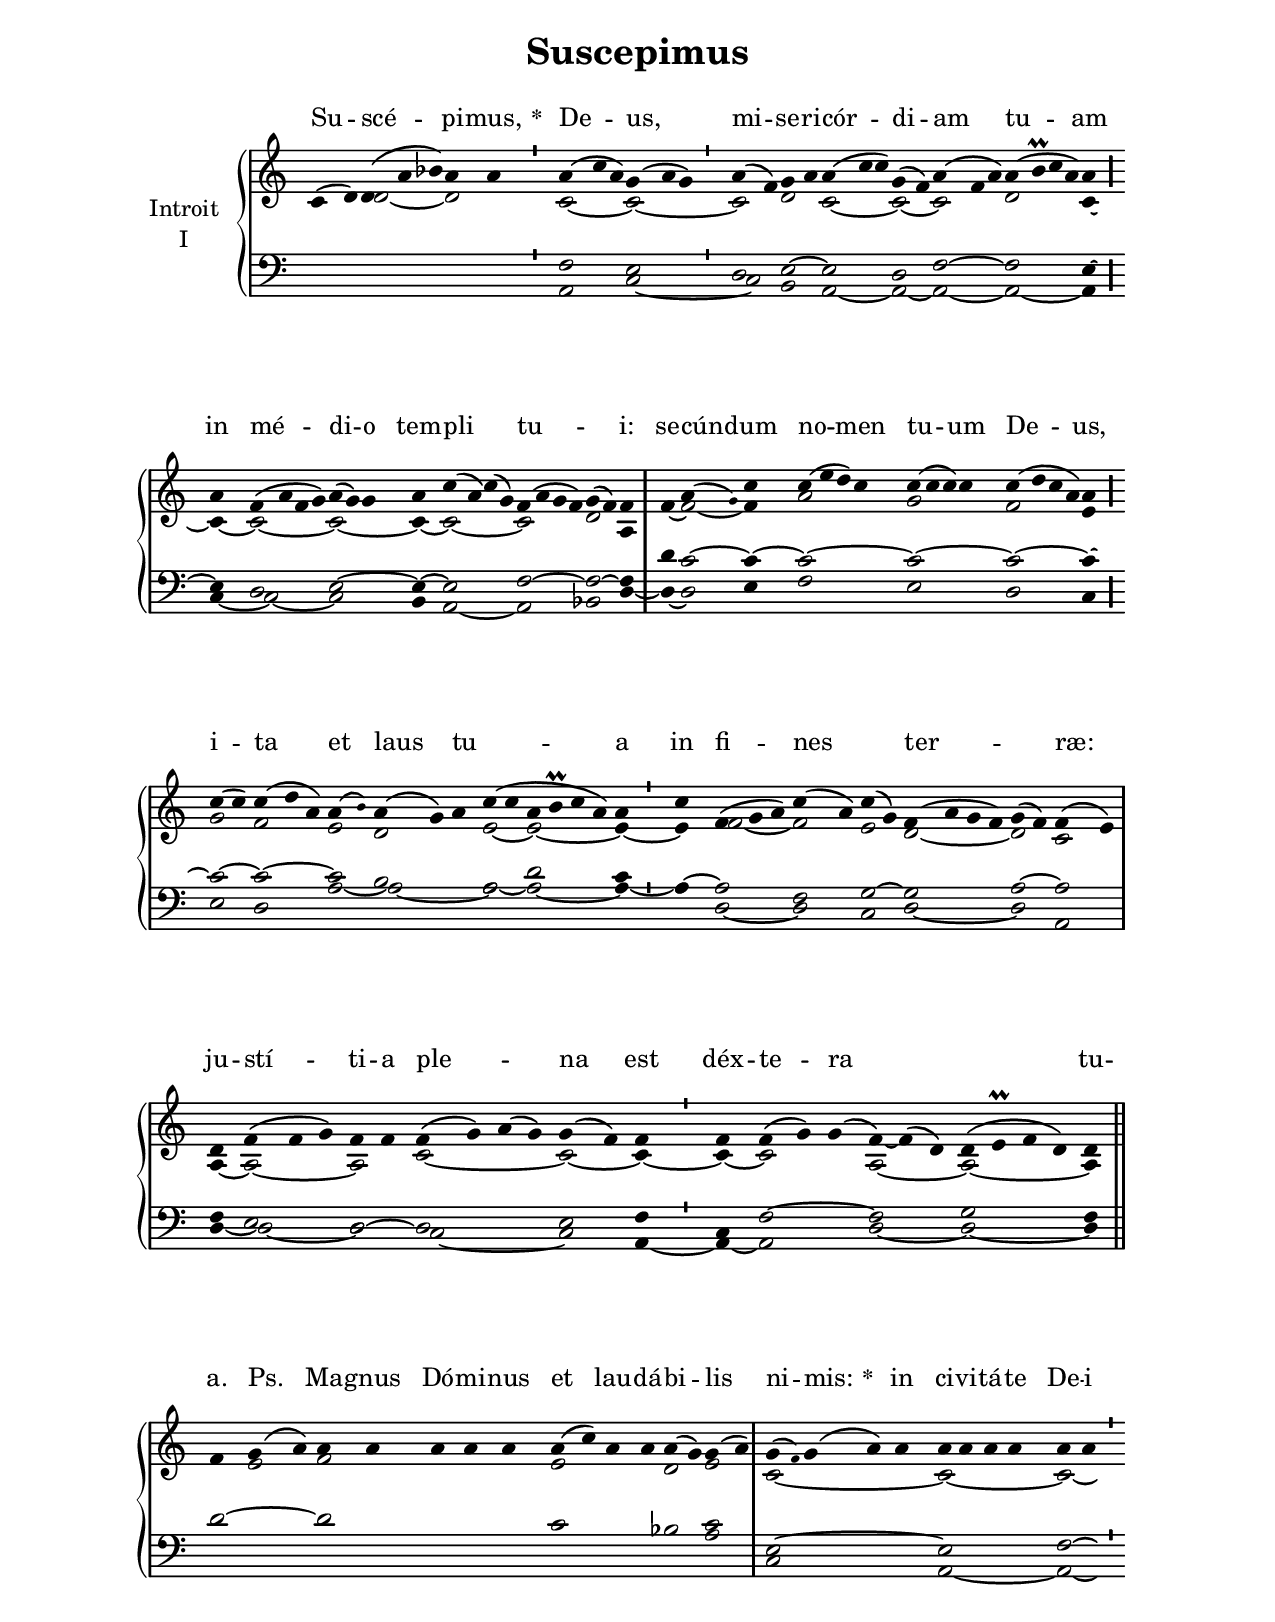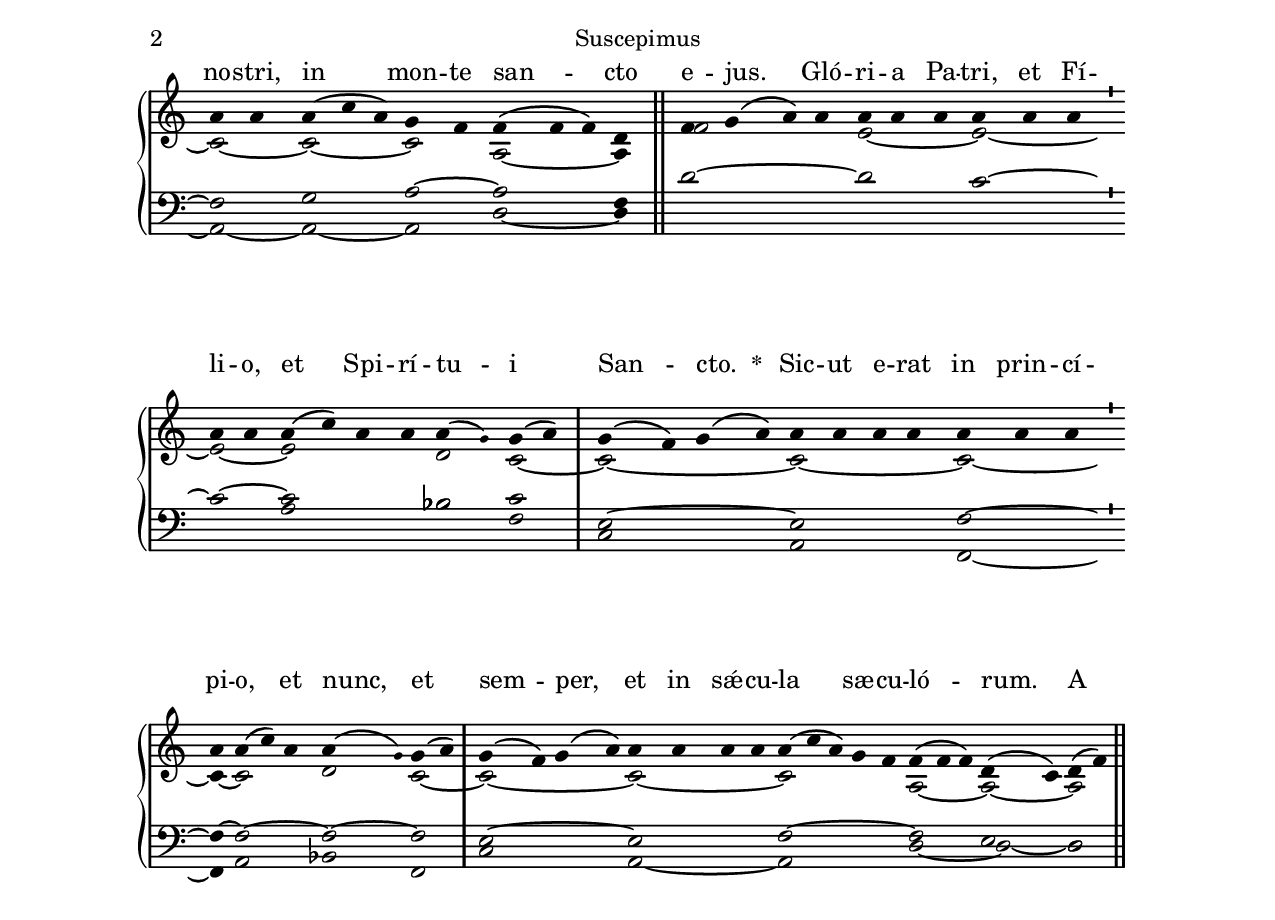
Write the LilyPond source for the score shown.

\version "2.18"
\include "gregorian.ly"
\include "noh2.ily"


%Page reference: page iii.68
%(volume.page)

global = {
 \key f \lydian
 \cadenzaOn 
}

\header {
  title = \markup \center-column {"Suscepimus" \vspace #1 }
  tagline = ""
  composer = ""
}

\paper {
 #(include-special-characters)
  oddHeaderMarkup = \markup \fill-line {
    \line {}
    \center-column {
      \on-the-fly #first-page     " "
      \on-the-fly #not-first-page "Suscepimus"
    }
    \line { \on-the-fly #print-page-number-check-first \fromproperty #'page:page-number-string }
  }
  evenHeaderMarkup = \markup \fill-line {
    \line { \on-the-fly #print-page-number-check-first \fromproperty #'page:page-number-string }
    \center-column { "Suscepimus" }
    \line {}
  }
}

chantText = \lyricmode {
Su -- scé -- pi -- mus, 
\set stanza = " * " De -- us, mi -- se -- ri -- cór -- di -- am tu -- am 
in mé -- di -- o tem -- pli _ tu -- _ i: 
se -- cún -- dum no -- men tu -- um De -- us, 
i -- ta et laus tu -- _ a in fi -- nes _ ter -- _ ræ: 
ju -- stí -- ti -- a ple -- _ na est déx -- te -- ra _ tu -- a. Ps. 
Ma -- gnus Dó -- mi -- nus et lau -- dá -- bi -- lis ni -- mis: 
\set stanza = " * " 
in ci -- vi -- tá -- te De -- i no -- stri, in mon -- te san -- cto e -- jus. 
Gló -- ri -- a Pa -- tri, et Fí -- li -- o, et Spi -- rí -- tu -- i San -- cto. 
\set stanza = " * " 
Sic -- ut e -- rat in prin -- cí -- pi -- o, et nunc, et sem -- per, 
et in sǽ -- cu -- la sæ -- cu -- ló -- rum. A -- men. _ }

chantMusic = {
\tieDown   c'4 ( d'4)  d'4 ( a'4 bes'4) a'4 a'4 \divisioMinima
 a'4 ( c''4 a'4) g'4 ( a'4 g'4) \divisioMinima
 a'4 ( f'4) g'4 a'4 a'4 ( c''4 c''4) g'4 ( f'4) a'4 ( f'4 a'4) a'4 ( b'\prall c''4 a'4) a'4 \divisioMaior
 a'4 f'4 ( a'4 f'4 g'4) a'4 ( g'4) g'4 a'4 c''4 ( a'4) c''4 ( g'4) f'4 ( a'4 g'4 f'4) g'4 ( f'4) f'4 \divisioMaxima
 f'4 a'4 ( \once \tweak #'font-size #-4 g' ) c''4 c''4 ( e''4 d''4) c''4 c''4 ( c''4 c''4) c''4 c''4 ( d''4 c''4 a'4) a'4 \divisioMaior
 c''4 ( c''4) c''4 ( d''4 a'4) a'4 ( \once \tweak #'font-size #-4 b' ) a'4 ( g'4) a'4 c''4 ( c''4 a'4 b'\prall c''4 a'4) a'4 \divisioMinima
 c''4 f'4 ( g'4 a'4) c''4 ( a'4) c''4 ( g'4) f'4 ( a'4 g'4 f'4) g'4 ( f'4) f'4 ( e'4) \divisioMaxima
 d'4 f'4 ( f'4 g'4) f'4 f'4 f'4 ( g'4) a'4 ( g'4) g'4 ( f'4) f'4 \divisioMinima
 f'4 f'4 ( g'4) g'4 ( f'4) ~ f'4 ( d'4) d'4 ( e'\prall f'4 d'4) d'4 \finalis
 f'4 g'4 ( a'4) a'4 a'4 a'4 a'4 a'4 a'4 ( c''4) a'4 a'4 a'4 ( g'4) g'4 ( a'4) \divisioMaxima
 g'4 ( \once \tweak #'font-size #-4 f' ) g'4 ( a'4) a'4 a'4 a'4 a'4 a'4 a'4 a'4 \divisioMinima
 a'4 a'4 a'4 ( c''4 a'4) g'4 f'4 f'4 ( f'4 f'4) d'4 \finalis
  f'4 g'4 ( a'4) a'4 a'4 a'4 a'4 a'4 a'4 a'4 \divisioMinima
 a'4 a'4 a'4 ( c''4) a'4 a'4 a'4 ( \once \tweak #'font-size #-4 g' ) g'4 ( a'4) \divisioMaxima
 g'4 ( f'4) g'4 ( a'4) a'4 a'4 a'4 a'4 a'4 a'4 a'4 \divisioMinima
 a'4 a'4 ( c''4) a'4 a'4 ( \once \tweak #'font-size #-4 g' ) g'4 ( a'4) \divisioMaxima
 g'4 ( f'4) g'4 ( a'4) a'4 a'4 a'4 a'4 a'4 ( c''4 a'4) g'4 f'4 f'4 ( f'4 f'4) d'4 ( c'4) d'4 ( f'4) \finalis

}

altoMusic = {
r2 d'2*3/2 ~ d'2 \divisioMinima
c'2*3/2 ~ c'2*3/2 ~ \divisioMinima
c'2 d'2 c'2*3/2 ~ c'2 ~ c'2*3/2 d'2*4/2 c'4 ~ \divisioMaior
c'4 ~ c'2*4/2 ~ c'2*3/2 ~ c'4 ~ c'2*4/2 ~ c'2*4/2 d'2 a4 \divisioMaxima
f'4 ~ f'2 ~ f'4 a'2*4/2 g'2*4/2 f'2*4/2 e'4 \divisioMaior
g'2 f'2*3/2 e'2 d'2*3/2 e'2 ~ e'2*4/2 ~ e'4 ~ \divisioMinima
e'4 f'2*3/2 ~ f'2 e'2 d'2*4/2 ~ d'2 c'2 \divisioMaxima
a4 ~ a2*3/2 ~ a2 c'2*4/2 ~ c'2 ~ c'4 ~ \divisioMinima
c'4 ~ c'2*3/2 a2*3/2 ~ a2*4/2 ~ a4 \finalis
r4 e'2 f'2*5/2 e'2*4/2 d'2 e'2 \divisioMaxima
c'2*5/2 ~ c'2*4/2 ~ c'2 ~ \divisioMinima
c'2 ~ c'2*3/2 ~ c'2 a2*3/2 ~ a4 f'2*4/2 e'2*3/2 ~ e'2*3/2 ~ \divisioMinima
e'2 ~ e'2*4/2 d'2 c'2 ~ \divisioMaxima
c'2*4/2 ~ c'2*4/2 ~ c'2*3/2 ~ \divisioMinima
c'4 ~ c'2*3/2 d'2 c'2 ~ \divisioMaxima
c'2*4/2 ~ c'2*4/2 ~ c'2*5/2 a2*3/2 ~ a2 ~ a2 \finalis
}

tenorMusic = {
r2*7/2 \divisioMinima
f2*3/2 e2*3/2 \divisioMinima
d2 e2 ~ e2*3/2 d2 f2*3/2 ~ f2*4/2 e4 ~ \divisioMaior
e4 d2*4/2 e2*3/2 ~ e4 ~ e2*4/2 f2*4/2 ~ f2 ~ f4 \divisioMaxima
d'4 c'2 ~ c'4 ~ c'2*4/2 ~ c'2*4/2 ~ c'2*4/2 ~ c'4 ~ \divisioMaior
c'2 ~ c'2*3/2 ~ c'2 b2*3/2 a2 d'2*4/2 c'4 \divisioMinima
a4 ~ a2*3/2 f2 g2 ~ g2*4/2 a2 ~ a2 \divisioMaxima
f4 e2*3/2 d2 ~ d2*4/2 e2 f4 \divisioMinima
c4 f2*3/2 ~ f2*3/2 g2*4/2 f4 \finalis
d'2*3/2 ~ d'2*5/2 c'2*4/2 bes2 c'2 \divisioMaxima
e2*5/2 ~ e2*4/2 f2 ~ \divisioMinima
f2 g2*3/2 a2 ~ a2*3/2 f4 d'2*4/2 ~ d'2*3/2 c'2*3/2 ~ \divisioMinima
c'2 ~ c'2*4/2 bes2 c'2 \divisioMaxima
e2*4/2 ~ e2*4/2 f2*3/2 ~ \divisioMinima
f4 ~ f2*3/2 ~ f2 ~ f2 \divisioMaxima
e2*4/2 ~ e2*4/2 f2*5/2 ~ f2*3/2 e2 d2 \finalis
}

bassMusic = {
r2*7/2 \divisioMinima
a,2*3/2 c2*3/2 ~ \divisioMinima
c2 b,2 a,2*3/2 ~ a,2 ~ a,2*3/2 ~ a,2*4/2 ~ a,4 \divisioMaior
c4 ~ c2*4/2 ~ c2*3/2 b,4 a,2*4/2 ~ a,2*4/2 bes,2 d4 ~ \divisioMaxima
d4 ~ d2 e4 f2*4/2 e2*4/2 d2*4/2 c4 \divisioMaior
e2 d2*3/2 a2 ~ a2*3/2 ~ a2 ~ a2*4/2 ~ a4 ~ \divisioMinima
a4 d2*3/2 ~ d2 c2 d2*4/2 ~ d2 a,2 \divisioMaxima
d4 ~ d2*3/2 ~ d2 c2*4/2 ~ c2 a,4 ~ \divisioMinima
a,4 ~ a,2*3/2 d2*3/2 ~ d2*4/2 ~ d4 \finalis
r2*14/2 a2 \divisioMaxima
c2*5/2 a,2*4/2 ~ a,2 ~ \divisioMinima
a,2 ~ a,2*3/2 ~ a,2 d2*3/2 ~ d4 r2*10/2 \divisioMinima
r2 a2*4/2 bes2 f2 \divisioMaxima
c2*4/2 a,2*4/2 f,2*3/2 ~ \divisioMinima
f,4 a,2*3/2 bes,2 f,2 \divisioMaxima
c2*4/2 a,2*4/2 ~ a,2*5/2 d2*3/2 ~ d2 ~ d2 \finalis
}

voiceLines = {
\voiceLineStyle


}

\score{
  <<
    \new GrandStaff <<
      \set GrandStaff.autoBeaming = ##f
      \set GrandStaff.instrumentName = \markup \center-column {
        "Introit"
        "I"
      }
      \new Staff = up <<
        \new Voice = "chant" {
          \voiceOne \global \chantMusic
        }
        \new Voice {
          \voiceTwo \global \altoMusic
        }
      >>

      \new Staff = down <<
        \clef bass
        \new Voice {
          \voiceOne \global \tenorMusic
        }
        \new Voice {
          \voiceTwo \global \bassMusic
        }
	\new Voice {
        \voiceThree \global \voiceLines
        }
      >>
    >>
    \new Lyrics \lyricsto chant {
      \chantText
    }
  >>
  \layout{
  }
  \midi{
    \tempo 4 = 125
  }
}
